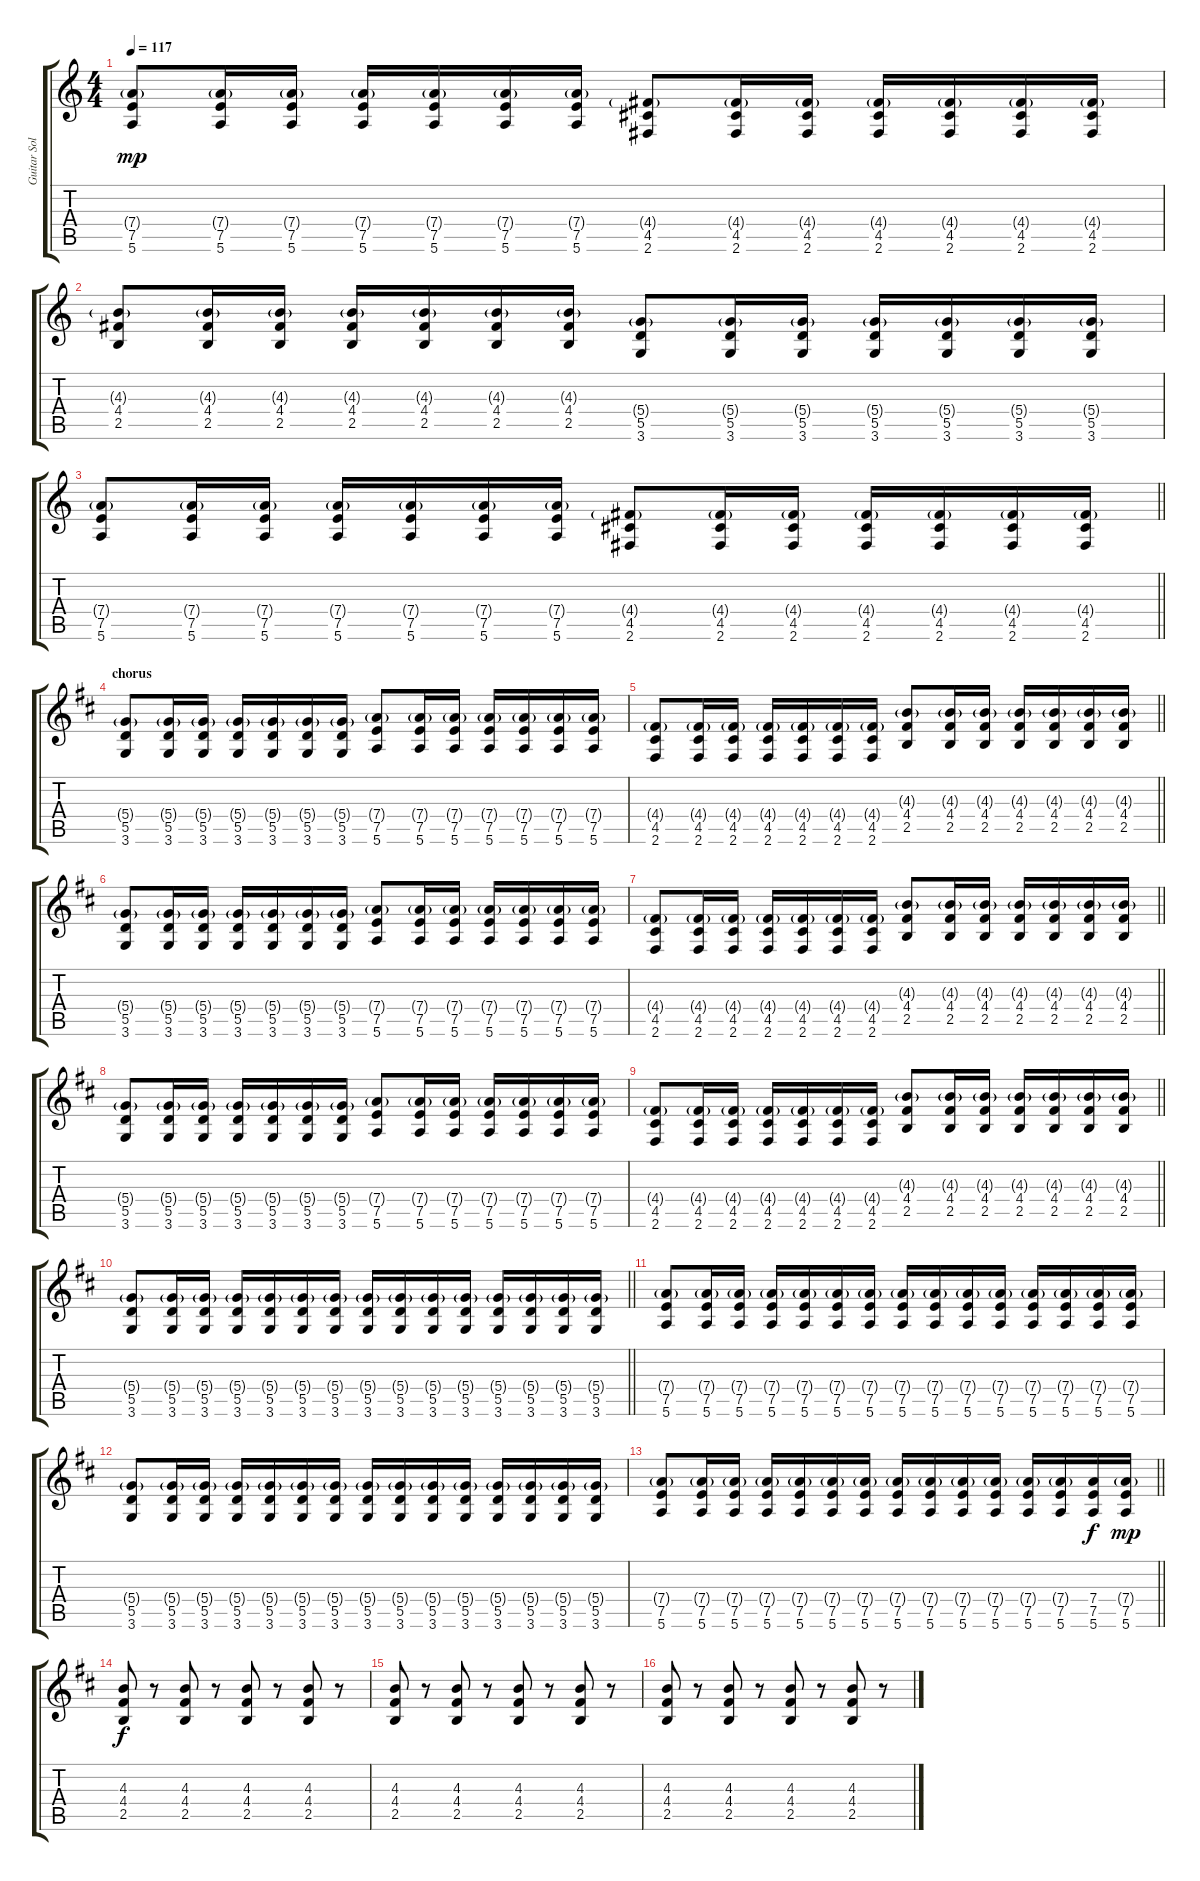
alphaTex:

\track ("Guitar Solo 1" "Guitar Sol") {instrument distortionguitar}
\staff {score tabs}
\tuning (E4 B3 G3 D3 A2 E2) {hide}
\ts (4 4)
\tempo 117
\clef g2
\ks c
(7.4{g} 7.5 5.6).8{dy mp} (7.4{g} 7.5 5.6).16 (7.4{g} 7.5 5.6).16 (7.4{g} 7.5 5.6).16 (7.4{g} 7.5 5.6).16 (7.4{g} 7.5 5.6).16 (7.4{g} 7.5 5.6).16 (4.4{g} 4.5 2.6).8 (4.4{g} 4.5 2.6).16 (4.4{g} 4.5 2.6).16 (4.4{g} 4.5 2.6).16 (4.4{g} 4.5 2.6).16 (4.4{g} 4.5 2.6).16 (4.4{g} 4.5 2.6).16 |
(4.3{g} 4.4 2.5).8 (4.3{g} 4.4 2.5).16 (4.3{g} 4.4 2.5).16 (4.3{g} 4.4 2.5).16 (4.3{g} 4.4 2.5).16 (4.3{g} 4.4 2.5).16 (4.3{g} 4.4 2.5).16 (5.4{g} 5.5 3.6).8 (5.4{g} 5.5 3.6).16 (5.4{g} 5.5 3.6).16 (5.4{g} 5.5 3.6).16 (5.4{g} 5.5 3.6).16 (5.4{g} 5.5 3.6).16 (5.4{g} 5.5 3.6).16 |
\barLineRight lightlight
(7.4{g} 7.5 5.6).8 (7.4{g} 7.5 5.6).16 (7.4{g} 7.5 5.6).16 (7.4{g} 7.5 5.6).16 (7.4{g} 7.5 5.6).16 (7.4{g} 7.5 5.6).16 (7.4{g} 7.5 5.6).16 (4.4{g} 4.5 2.6).8 (4.4{g} 4.5 2.6).16 (4.4{g} 4.5 2.6).16 (4.4{g} 4.5 2.6).16 (4.4{g} 4.5 2.6).16 (4.4{g} 4.5 2.6).16 (4.4{g} 4.5 2.6).16 |
\section ("" "chorus")
\ks d
(5.4{g} 5.5 3.6).8 (5.4{g} 5.5 3.6).16 (5.4{g} 5.5 3.6).16 (5.4{g} 5.5 3.6).16 (5.4{g} 5.5 3.6).16 (5.4{g} 5.5 3.6).16 (5.4{g} 5.5 3.6).16 (7.4{g} 7.5 5.6).8 (7.4{g} 7.5 5.6).16 (7.4{g} 7.5 5.6).16 (7.4{g} 7.5 5.6).16 (7.4{g} 7.5 5.6).16 (7.4{g} 7.5 5.6).16 (7.4{g} 7.5 5.6).16 |
\barLineRight lightlight
(4.4{g} 4.5 2.6).8 (4.4{g} 4.5 2.6).16 (4.4{g} 4.5 2.6).16 (4.4{g} 4.5 2.6).16 (4.4{g} 4.5 2.6).16 (4.4{g} 4.5 2.6).16 (4.4{g} 4.5 2.6).16 (4.3{g} 4.4 2.5).8 (4.3{g} 4.4 2.5).16 (4.3{g} 4.4 2.5).16 (4.3{g} 4.4 2.5).16 (4.3{g} 4.4 2.5).16 (4.3{g} 4.4 2.5).16 (4.3{g} 4.4 2.5).16 |
(5.4{g} 5.5 3.6).8 (5.4{g} 5.5 3.6).16 (5.4{g} 5.5 3.6).16 (5.4{g} 5.5 3.6).16 (5.4{g} 5.5 3.6).16 (5.4{g} 5.5 3.6).16 (5.4{g} 5.5 3.6).16 (7.4{g} 7.5 5.6).8 (7.4{g} 7.5 5.6).16 (7.4{g} 7.5 5.6).16 (7.4{g} 7.5 5.6).16 (7.4{g} 7.5 5.6).16 (7.4{g} 7.5 5.6).16 (7.4{g} 7.5 5.6).16 |
\barLineRight lightlight
(4.4{g} 4.5 2.6).8 (4.4{g} 4.5 2.6).16 (4.4{g} 4.5 2.6).16 (4.4{g} 4.5 2.6).16 (4.4{g} 4.5 2.6).16 (4.4{g} 4.5 2.6).16 (4.4{g} 4.5 2.6).16 (4.3{g} 4.4 2.5).8 (4.3{g} 4.4 2.5).16 (4.3{g} 4.4 2.5).16 (4.3{g} 4.4 2.5).16 (4.3{g} 4.4 2.5).16 (4.3{g} 4.4 2.5).16 (4.3{g} 4.4 2.5).16 |
(5.4{g} 5.5 3.6).8 (5.4{g} 5.5 3.6).16 (5.4{g} 5.5 3.6).16 (5.4{g} 5.5 3.6).16 (5.4{g} 5.5 3.6).16 (5.4{g} 5.5 3.6).16 (5.4{g} 5.5 3.6).16 (7.4{g} 7.5 5.6).8 (7.4{g} 7.5 5.6).16 (7.4{g} 7.5 5.6).16 (7.4{g} 7.5 5.6).16 (7.4{g} 7.5 5.6).16 (7.4{g} 7.5 5.6).16 (7.4{g} 7.5 5.6).16 |
\barLineRight lightlight
(4.4{g} 4.5 2.6).8 (4.4{g} 4.5 2.6).16 (4.4{g} 4.5 2.6).16 (4.4{g} 4.5 2.6).16 (4.4{g} 4.5 2.6).16 (4.4{g} 4.5 2.6).16 (4.4{g} 4.5 2.6).16 (4.3{g} 4.4 2.5).8 (4.3{g} 4.4 2.5).16 (4.3{g} 4.4 2.5).16 (4.3{g} 4.4 2.5).16 (4.3{g} 4.4 2.5).16 (4.3{g} 4.4 2.5).16 (4.3{g} 4.4 2.5).16 |
\barLineRight lightlight
(5.4{g} 5.5 3.6).8 (5.4{g} 5.5 3.6).16 (5.4{g} 5.5 3.6).16 (5.4{g} 5.5 3.6).16 (5.4{g} 5.5 3.6).16 (5.4{g} 5.5 3.6).16 (5.4{g} 5.5 3.6).16 (5.4{g} 5.5 3.6).16 (5.4{g} 5.5 3.6).16 (5.4{g} 5.5 3.6).16 (5.4{g} 5.5 3.6).16 (5.4{g} 5.5 3.6).16 (5.4{g} 5.5 3.6).16 (5.4{g} 5.5 3.6).16 (5.4{g} 5.5 3.6).16 |
(7.4{g} 7.5 5.6).8 (7.4{g} 7.5 5.6).16 (7.4{g} 7.5 5.6).16 (7.4{g} 7.5 5.6).16 (7.4{g} 7.5 5.6).16 (7.4{g} 7.5 5.6).16 (7.4{g} 7.5 5.6).16 (7.4{g} 7.5 5.6).16 (7.4{g} 7.5 5.6).16 (7.4{g} 7.5 5.6).16 (7.4{g} 7.5 5.6).16 (7.4{g} 7.5 5.6).16 (7.4{g} 7.5 5.6).16 (7.4{g} 7.5 5.6).16 (7.4{g} 7.5 5.6).16 |
(5.4{g} 5.5 3.6).8 (5.4{g} 5.5 3.6).16 (5.4{g} 5.5 3.6).16 (5.4{g} 5.5 3.6).16 (5.4{g} 5.5 3.6).16 (5.4{g} 5.5 3.6).16 (5.4{g} 5.5 3.6).16 (5.4{g} 5.5 3.6).16 (5.4{g} 5.5 3.6).16 (5.4{g} 5.5 3.6).16 (5.4{g} 5.5 3.6).16 (5.4{g} 5.5 3.6).16 (5.4{g} 5.5 3.6).16 (5.4{g} 5.5 3.6).16 (5.4{g} 5.5 3.6).16 |
\barLineRight lightlight
(7.4{g} 7.5 5.6).8 (7.4{g} 7.5 5.6).16 (7.4{g} 7.5 5.6).16 (7.4{g} 7.5 5.6).16 (7.4{g} 7.5 5.6).16 (7.4{g} 7.5 5.6).16 (7.4{g} 7.5 5.6).16 (7.4{g} 7.5 5.6).16 (7.4{g} 7.5 5.6).16 (7.4{g} 7.5 5.6).16 (7.4{g} 7.5 5.6).16 (7.4{g} 7.5 5.6).16 (7.4{g} 7.5 5.6).16 (7.4 7.5 5.6).16{dy f} (7.4{g} 7.5 5.6).16{dy mp} |
(4.3 4.4 2.5).8{dy f} r.8 (4.3 4.4 2.5).8 r.8 (4.3 4.4 2.5).8 r.8 (4.3 4.4 2.5).8 r.8 |
(4.3 4.4 2.5).8 r.8 (4.3 4.4 2.5).8 r.8 (4.3 4.4 2.5).8 r.8 (4.3 4.4 2.5).8 r.8 |
(4.3 4.4 2.5).8 r.8 (4.3 4.4 2.5).8 r.8 (4.3 4.4 2.5).8 r.8 (4.3 4.4 2.5).8 r.8
